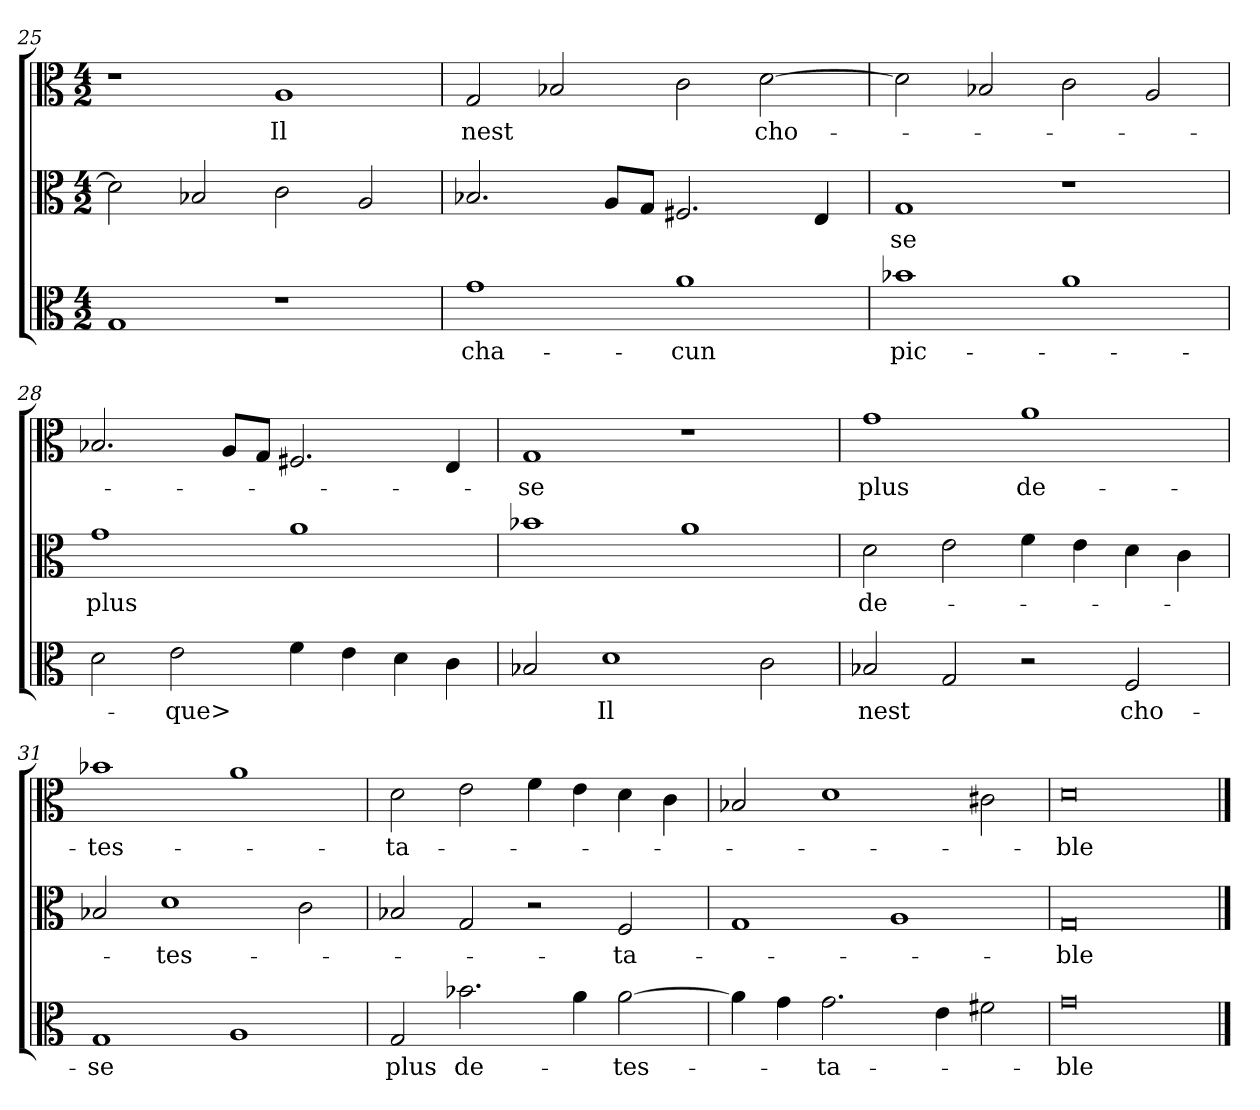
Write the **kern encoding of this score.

**kern	**text	**kern	**text	**kern	**text
*part3	*part3	*part2	*part2	*part1	*part1
*staff3	*staff3	*staff2	*staff2	*staff1	*staff1
*clefC3	*	*clefC3	*	*clefC3	*
*M4/2	*	*M4/2	*	*M4/2	*
=25	=25	=25	=25	=25	=25
1G	.	2d]	.	1r	.
.	.	2B-X	.	.	.
1r	.	2c	.	1A	-Il
.	.	2A	.	.	.
=26	=26	=26	=26	=26	=26
1g	cha-	2.B-X	.	2G	-nest
.	.	.	.	2B-X	.
.	.	8A/L	.	.	.
.	.	8G/J	.	.	.
1a	-cun	2.F#X	.	2c	.
.	.	.	.	[2d	cho-
.	.	4E	.	.	.
=27	=27	=27	=27	=27	=27
1b-X	pic-	1G	-se	2d]	.
.	.	.	.	2B-X	.
1a	.	1r	.	2c	.
.	.	.	.	2A	.
=28	=28	=28	=28	=28	=28
2d	.	1g	-plus	2.B-X	.
2e	-que>	.	.	.	.
.	.	.	.	8A/L	.
.	.	.	.	8G/J	.
4f	.	1a	.	2.F#X	.
4e	.	.	.	.	.
4d	.	.	.	.	.
4c	.	.	.	4E	.
=29	=29	=29	=29	=29	=29
2B-X	.	1b-X	.	1G	-se
1d	-Il	.	.	.	.
.	.	1a	.	1r	.
2c	.	.	.	.	.
=30	=30	=30	=30	=30	=30
2B-X	-nest	2d	de-	1g	-plus
2G	.	2e	.	.	.
2r	.	4f	.	1a	de-
.	.	4e	.	.	.
2F	cho-	4d	.	.	.
.	.	4c	.	.	.
=31	=31	=31	=31	=31	=31
1G	-se	2B-X	.	1b-X	-tes-
.	.	1d	-tes-	.	.
1A	.	.	.	1a	.
.	.	2c	.	.	.
=32	=32	=32	=32	=32	=32
2G	-plus	2B-X	.	2d	-ta-
2.b-X	de-	2G	.	2e	.
.	.	2r	.	4f	.
4a	.	.	.	4e	.
[2a	-tes-	2F	-ta-	4d	.
.	.	.	.	4c	.
=33	=33	=33	=33	=33	=33
4a]	.	1G	.	2B-X	.
4g	.	.	.	.	.
2.g	-ta-	.	.	1d	.
.	.	1A	.	.	.
4e	.	.	.	.	.
2f#X	.	.	.	2c#X	.
=34	=34	=34	=34	=34	=34
0g	-ble	0G	-ble	0d	-ble
==	==	==	==	==	==
*-	*-	*-	*-	*-	*-
